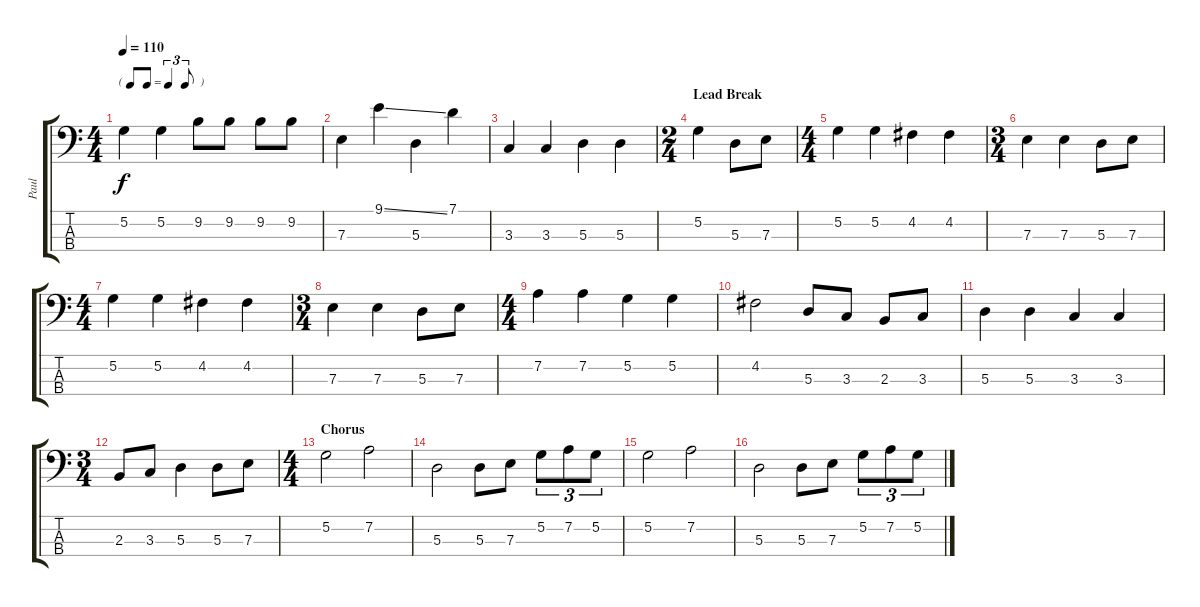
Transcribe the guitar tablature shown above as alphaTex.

\track ("Paul" "Paul") {instrument electricbassfinger}
\staff {score tabs}
\tuning (G2 D2 A1 E1) {hide}
\ts (4 4)
\tf triplet8th
\tempo 110
\clef f4
\ks c
5.2{t}.4{dy f} 5.2.4 9.2.8 9.2.8 9.2.8 9.2.8 |
7.3.4 9.1{ss}.4 5.3.4 7.1.4 |
3.3.4 3.3.4 5.3.4 5.3.4 |
\ts (2 4)
\section ("" "Lead Break")
5.2.4 5.3.8 7.3.8 |
\ts (4 4)
5.2.4 5.2.4 4.2.4 4.2.4 |
\ts (3 4)
7.3.4 7.3.4 5.3.8 7.3.8 |
\ts (4 4)
5.2.4 5.2.4 4.2.4 4.2.4 |
\ts (3 4)
7.3.4 7.3.4 5.3.8 7.3.8 |
\ts (4 4)
7.2.4 7.2.4 5.2.4 5.2.4 |
4.2.2 5.3.8 3.3.8 2.3.8 3.3.8 |
5.3.4 5.3.4 3.3.4 3.3.4 |
\ts (3 4)
2.3.8 3.3.8 5.3.4 5.3.8 7.3.8 |
\ts (4 4)
\section ("" "Chorus")
5.2.2 7.2.2 |
5.3.2 5.3.8 7.3.8 5.2.8{tu (3 2)} 7.2.8{tu (3 2)} 5.2.8{tu (3 2)} |
5.2.2 7.2.2 |
5.3.2 5.3.8 7.3.8 5.2.8{tu (3 2)} 7.2.8{tu (3 2)} 5.2.8{tu (3 2)}
